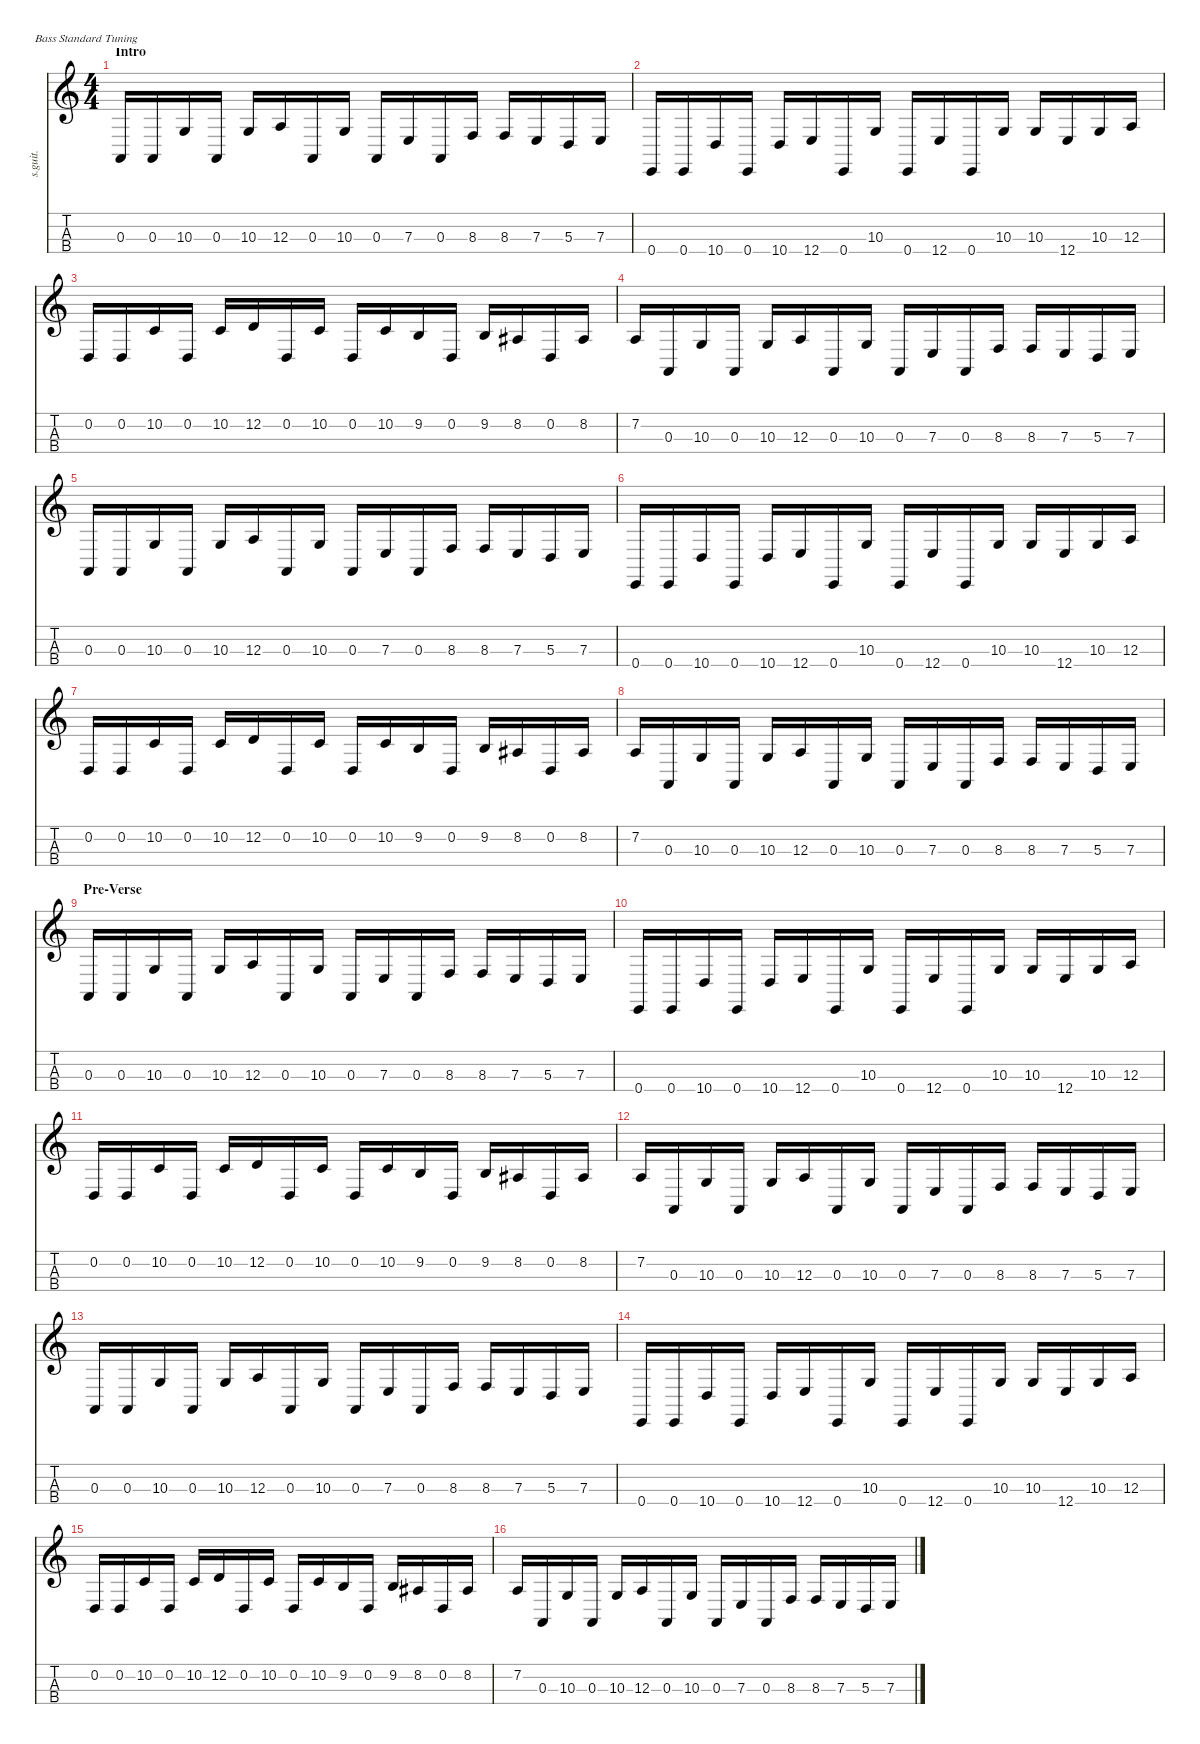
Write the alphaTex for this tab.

\defaultSystemsLayout 4
\hideDynamics
\bracketExtendMode nobrackets
\track ("Chris Wolstenholm - Bass" "s.guit.") {instrument electricbassfinger}
\staff {score tabs}
\tuning (G2 D2 A1 E1)
\ts (4 4)
\beaming (8 2 2 2 2)
\section ("" "Intro")
\tempo (93 hide)
\clef g2
\ks c
0.3.16{lyrics (0 "") lyrics (1 "") lyrics (2 "") lyrics (3 "") lyrics (4 "") dy f instrument electricbassfinger} 0.3.16{lyrics (0 "") lyrics (1 "") lyrics (2 "") lyrics (3 "") lyrics (4 "")} 10.3.16{lyrics (0 "") lyrics (1 "") lyrics (2 "") lyrics (3 "") lyrics (4 "")} 0.3.16{lyrics (0 "") lyrics (1 "") lyrics (2 "") lyrics (3 "") lyrics (4 "")} 10.3.16{lyrics (0 "") lyrics (1 "") lyrics (2 "") lyrics (3 "") lyrics (4 "")} 12.3.16{lyrics (0 "") lyrics (1 "") lyrics (2 "") lyrics (3 "") lyrics (4 "")} 0.3.16{lyrics (0 "") lyrics (1 "") lyrics (2 "") lyrics (3 "") lyrics (4 "")} 10.3.16{lyrics (0 "") lyrics (1 "") lyrics (2 "") lyrics (3 "") lyrics (4 "")} 0.3.16{lyrics (0 "") lyrics (1 "") lyrics (2 "") lyrics (3 "") lyrics (4 "")} 7.3.16{lyrics (0 "") lyrics (1 "") lyrics (2 "") lyrics (3 "") lyrics (4 "")} 0.3.16{lyrics (0 "") lyrics (1 "") lyrics (2 "") lyrics (3 "") lyrics (4 "")} 8.3.16{lyrics (0 "") lyrics (1 "") lyrics (2 "") lyrics (3 "") lyrics (4 "")} 8.3.16{lyrics (0 "") lyrics (1 "") lyrics (2 "") lyrics (3 "") lyrics (4 "")} 7.3.16{lyrics (0 "") lyrics (1 "") lyrics (2 "") lyrics (3 "") lyrics (4 "")} 5.3.16{lyrics (0 "") lyrics (1 "") lyrics (2 "") lyrics (3 "") lyrics (4 "")} 7.3.16{lyrics (0 "") lyrics (1 "") lyrics (2 "") lyrics (3 "") lyrics (4 "")} |
0.4.16{lyrics (0 "") lyrics (1 "") lyrics (2 "") lyrics (3 "") lyrics (4 "")} 0.4.16{lyrics (0 "") lyrics (1 "") lyrics (2 "") lyrics (3 "") lyrics (4 "")} 10.4.16{lyrics (0 "") lyrics (1 "") lyrics (2 "") lyrics (3 "") lyrics (4 "")} 0.4.16{lyrics (0 "") lyrics (1 "") lyrics (2 "") lyrics (3 "") lyrics (4 "")} 10.4.16{lyrics (0 "") lyrics (1 "") lyrics (2 "") lyrics (3 "") lyrics (4 "")} 12.4.16{lyrics (0 "") lyrics (1 "") lyrics (2 "") lyrics (3 "") lyrics (4 "")} 0.4.16{lyrics (0 "") lyrics (1 "") lyrics (2 "") lyrics (3 "") lyrics (4 "")} 10.3.16{lyrics (0 "") lyrics (1 "") lyrics (2 "") lyrics (3 "") lyrics (4 "")} 0.4.16{lyrics (0 "") lyrics (1 "") lyrics (2 "") lyrics (3 "") lyrics (4 "")} 12.4.16{lyrics (0 "") lyrics (1 "") lyrics (2 "") lyrics (3 "") lyrics (4 "")} 0.4.16{lyrics (0 "") lyrics (1 "") lyrics (2 "") lyrics (3 "") lyrics (4 "")} 10.3.16{lyrics (0 "") lyrics (1 "") lyrics (2 "") lyrics (3 "") lyrics (4 "")} 10.3.16{lyrics (0 "") lyrics (1 "") lyrics (2 "") lyrics (3 "") lyrics (4 "")} 12.4.16{lyrics (0 "") lyrics (1 "") lyrics (2 "") lyrics (3 "") lyrics (4 "")} 10.3.16{lyrics (0 "") lyrics (1 "") lyrics (2 "") lyrics (3 "") lyrics (4 "")} 12.3.16{lyrics (0 "") lyrics (1 "") lyrics (2 "") lyrics (3 "") lyrics (4 "")} |
0.2.16{lyrics (0 "") lyrics (1 "") lyrics (2 "") lyrics (3 "") lyrics (4 "")} 0.2.16{lyrics (0 "") lyrics (1 "") lyrics (2 "") lyrics (3 "") lyrics (4 "")} 10.2.16{lyrics (0 "") lyrics (1 "") lyrics (2 "") lyrics (3 "") lyrics (4 "")} 0.2.16{lyrics (0 "") lyrics (1 "") lyrics (2 "") lyrics (3 "") lyrics (4 "")} 10.2.16{lyrics (0 "") lyrics (1 "") lyrics (2 "") lyrics (3 "") lyrics (4 "")} 12.2.16{lyrics (0 "") lyrics (1 "") lyrics (2 "") lyrics (3 "") lyrics (4 "")} 0.2.16{lyrics (0 "") lyrics (1 "") lyrics (2 "") lyrics (3 "") lyrics (4 "")} 10.2.16{lyrics (0 "") lyrics (1 "") lyrics (2 "") lyrics (3 "") lyrics (4 "")} 0.2.16{lyrics (0 "") lyrics (1 "") lyrics (2 "") lyrics (3 "") lyrics (4 "")} 10.2.16{lyrics (0 "") lyrics (1 "") lyrics (2 "") lyrics (3 "") lyrics (4 "")} 9.2.16{lyrics (0 "") lyrics (1 "") lyrics (2 "") lyrics (3 "") lyrics (4 "")} 0.2.16{lyrics (0 "") lyrics (1 "") lyrics (2 "") lyrics (3 "") lyrics (4 "")} 9.2.16{lyrics (0 "") lyrics (1 "") lyrics (2 "") lyrics (3 "") lyrics (4 "")} 8.2{acc #}.16{lyrics (0 "") lyrics (1 "") lyrics (2 "") lyrics (3 "") lyrics (4 "")} 0.2.16{lyrics (0 "") lyrics (1 "") lyrics (2 "") lyrics (3 "") lyrics (4 "")} 8.2{acc #}.16{lyrics (0 "") lyrics (1 "") lyrics (2 "") lyrics (3 "") lyrics (4 "")} |
7.2.16{lyrics (0 "") lyrics (1 "") lyrics (2 "") lyrics (3 "") lyrics (4 "")} 0.3.16{lyrics (0 "") lyrics (1 "") lyrics (2 "") lyrics (3 "") lyrics (4 "")} 10.3.16{lyrics (0 "") lyrics (1 "") lyrics (2 "") lyrics (3 "") lyrics (4 "")} 0.3.16{lyrics (0 "") lyrics (1 "") lyrics (2 "") lyrics (3 "") lyrics (4 "")} 10.3.16{lyrics (0 "") lyrics (1 "") lyrics (2 "") lyrics (3 "") lyrics (4 "")} 12.3.16{lyrics (0 "") lyrics (1 "") lyrics (2 "") lyrics (3 "") lyrics (4 "")} 0.3.16{lyrics (0 "") lyrics (1 "") lyrics (2 "") lyrics (3 "") lyrics (4 "")} 10.3.16{lyrics (0 "") lyrics (1 "") lyrics (2 "") lyrics (3 "") lyrics (4 "")} 0.3.16{lyrics (0 "") lyrics (1 "") lyrics (2 "") lyrics (3 "") lyrics (4 "")} 7.3.16{lyrics (0 "") lyrics (1 "") lyrics (2 "") lyrics (3 "") lyrics (4 "")} 0.3.16{lyrics (0 "") lyrics (1 "") lyrics (2 "") lyrics (3 "") lyrics (4 "")} 8.3.16{lyrics (0 "") lyrics (1 "") lyrics (2 "") lyrics (3 "") lyrics (4 "")} 8.3.16{lyrics (0 "") lyrics (1 "") lyrics (2 "") lyrics (3 "") lyrics (4 "")} 7.3.16{lyrics (0 "") lyrics (1 "") lyrics (2 "") lyrics (3 "") lyrics (4 "")} 5.3.16{lyrics (0 "") lyrics (1 "") lyrics (2 "") lyrics (3 "") lyrics (4 "")} 7.3.16{lyrics (0 "") lyrics (1 "") lyrics (2 "") lyrics (3 "") lyrics (4 "")} |
0.3.16{lyrics (0 "") lyrics (1 "") lyrics (2 "") lyrics (3 "") lyrics (4 "")} 0.3.16{lyrics (0 "") lyrics (1 "") lyrics (2 "") lyrics (3 "") lyrics (4 "")} 10.3.16{lyrics (0 "") lyrics (1 "") lyrics (2 "") lyrics (3 "") lyrics (4 "")} 0.3.16{lyrics (0 "") lyrics (1 "") lyrics (2 "") lyrics (3 "") lyrics (4 "")} 10.3.16{lyrics (0 "") lyrics (1 "") lyrics (2 "") lyrics (3 "") lyrics (4 "")} 12.3.16{lyrics (0 "") lyrics (1 "") lyrics (2 "") lyrics (3 "") lyrics (4 "")} 0.3.16{lyrics (0 "") lyrics (1 "") lyrics (2 "") lyrics (3 "") lyrics (4 "")} 10.3.16{lyrics (0 "") lyrics (1 "") lyrics (2 "") lyrics (3 "") lyrics (4 "")} 0.3.16{lyrics (0 "") lyrics (1 "") lyrics (2 "") lyrics (3 "") lyrics (4 "")} 7.3.16{lyrics (0 "") lyrics (1 "") lyrics (2 "") lyrics (3 "") lyrics (4 "")} 0.3.16{lyrics (0 "") lyrics (1 "") lyrics (2 "") lyrics (3 "") lyrics (4 "")} 8.3.16{lyrics (0 "") lyrics (1 "") lyrics (2 "") lyrics (3 "") lyrics (4 "")} 8.3.16{lyrics (0 "") lyrics (1 "") lyrics (2 "") lyrics (3 "") lyrics (4 "")} 7.3.16{lyrics (0 "") lyrics (1 "") lyrics (2 "") lyrics (3 "") lyrics (4 "")} 5.3.16{lyrics (0 "") lyrics (1 "") lyrics (2 "") lyrics (3 "") lyrics (4 "")} 7.3.16{lyrics (0 "") lyrics (1 "") lyrics (2 "") lyrics (3 "") lyrics (4 "")} |
0.4.16{lyrics (0 "") lyrics (1 "") lyrics (2 "") lyrics (3 "") lyrics (4 "")} 0.4.16{lyrics (0 "") lyrics (1 "") lyrics (2 "") lyrics (3 "") lyrics (4 "")} 10.4.16{lyrics (0 "") lyrics (1 "") lyrics (2 "") lyrics (3 "") lyrics (4 "")} 0.4.16{lyrics (0 "") lyrics (1 "") lyrics (2 "") lyrics (3 "") lyrics (4 "")} 10.4.16{lyrics (0 "") lyrics (1 "") lyrics (2 "") lyrics (3 "") lyrics (4 "")} 12.4.16{lyrics (0 "") lyrics (1 "") lyrics (2 "") lyrics (3 "") lyrics (4 "")} 0.4.16{lyrics (0 "") lyrics (1 "") lyrics (2 "") lyrics (3 "") lyrics (4 "")} 10.3.16{lyrics (0 "") lyrics (1 "") lyrics (2 "") lyrics (3 "") lyrics (4 "")} 0.4.16{lyrics (0 "") lyrics (1 "") lyrics (2 "") lyrics (3 "") lyrics (4 "")} 12.4.16{lyrics (0 "") lyrics (1 "") lyrics (2 "") lyrics (3 "") lyrics (4 "")} 0.4.16{lyrics (0 "") lyrics (1 "") lyrics (2 "") lyrics (3 "") lyrics (4 "")} 10.3.16{lyrics (0 "") lyrics (1 "") lyrics (2 "") lyrics (3 "") lyrics (4 "")} 10.3.16{lyrics (0 "") lyrics (1 "") lyrics (2 "") lyrics (3 "") lyrics (4 "")} 12.4.16{lyrics (0 "") lyrics (1 "") lyrics (2 "") lyrics (3 "") lyrics (4 "")} 10.3.16{lyrics (0 "") lyrics (1 "") lyrics (2 "") lyrics (3 "") lyrics (4 "")} 12.3.16{lyrics (0 "") lyrics (1 "") lyrics (2 "") lyrics (3 "") lyrics (4 "")} |
0.2.16{lyrics (0 "") lyrics (1 "") lyrics (2 "") lyrics (3 "") lyrics (4 "")} 0.2.16{lyrics (0 "") lyrics (1 "") lyrics (2 "") lyrics (3 "") lyrics (4 "")} 10.2.16{lyrics (0 "") lyrics (1 "") lyrics (2 "") lyrics (3 "") lyrics (4 "")} 0.2.16{lyrics (0 "") lyrics (1 "") lyrics (2 "") lyrics (3 "") lyrics (4 "")} 10.2.16{lyrics (0 "") lyrics (1 "") lyrics (2 "") lyrics (3 "") lyrics (4 "")} 12.2.16{lyrics (0 "") lyrics (1 "") lyrics (2 "") lyrics (3 "") lyrics (4 "")} 0.2.16{lyrics (0 "") lyrics (1 "") lyrics (2 "") lyrics (3 "") lyrics (4 "")} 10.2.16{lyrics (0 "") lyrics (1 "") lyrics (2 "") lyrics (3 "") lyrics (4 "")} 0.2.16{lyrics (0 "") lyrics (1 "") lyrics (2 "") lyrics (3 "") lyrics (4 "")} 10.2.16{lyrics (0 "") lyrics (1 "") lyrics (2 "") lyrics (3 "") lyrics (4 "")} 9.2.16{lyrics (0 "") lyrics (1 "") lyrics (2 "") lyrics (3 "") lyrics (4 "")} 0.2.16{lyrics (0 "") lyrics (1 "") lyrics (2 "") lyrics (3 "") lyrics (4 "")} 9.2.16{lyrics (0 "") lyrics (1 "") lyrics (2 "") lyrics (3 "") lyrics (4 "")} 8.2{acc #}.16{lyrics (0 "") lyrics (1 "") lyrics (2 "") lyrics (3 "") lyrics (4 "")} 0.2.16{lyrics (0 "") lyrics (1 "") lyrics (2 "") lyrics (3 "") lyrics (4 "")} 8.2{acc #}.16{lyrics (0 "") lyrics (1 "") lyrics (2 "") lyrics (3 "") lyrics (4 "")} |
7.2.16{lyrics (0 "") lyrics (1 "") lyrics (2 "") lyrics (3 "") lyrics (4 "")} 0.3.16{lyrics (0 "") lyrics (1 "") lyrics (2 "") lyrics (3 "") lyrics (4 "")} 10.3.16{lyrics (0 "") lyrics (1 "") lyrics (2 "") lyrics (3 "") lyrics (4 "")} 0.3.16{lyrics (0 "") lyrics (1 "") lyrics (2 "") lyrics (3 "") lyrics (4 "")} 10.3.16{lyrics (0 "") lyrics (1 "") lyrics (2 "") lyrics (3 "") lyrics (4 "")} 12.3.16{lyrics (0 "") lyrics (1 "") lyrics (2 "") lyrics (3 "") lyrics (4 "")} 0.3.16{lyrics (0 "") lyrics (1 "") lyrics (2 "") lyrics (3 "") lyrics (4 "")} 10.3.16{lyrics (0 "") lyrics (1 "") lyrics (2 "") lyrics (3 "") lyrics (4 "")} 0.3.16{lyrics (0 "") lyrics (1 "") lyrics (2 "") lyrics (3 "") lyrics (4 "")} 7.3.16{lyrics (0 "") lyrics (1 "") lyrics (2 "") lyrics (3 "") lyrics (4 "")} 0.3.16{lyrics (0 "") lyrics (1 "") lyrics (2 "") lyrics (3 "") lyrics (4 "")} 8.3.16{lyrics (0 "") lyrics (1 "") lyrics (2 "") lyrics (3 "") lyrics (4 "")} 8.3.16{lyrics (0 "") lyrics (1 "") lyrics (2 "") lyrics (3 "") lyrics (4 "")} 7.3.16{lyrics (0 "") lyrics (1 "") lyrics (2 "") lyrics (3 "") lyrics (4 "")} 5.3.16{lyrics (0 "") lyrics (1 "") lyrics (2 "") lyrics (3 "") lyrics (4 "")} 7.3.16{lyrics (0 "") lyrics (1 "") lyrics (2 "") lyrics (3 "") lyrics (4 "")} |
\section ("" "Pre-Verse")
0.3.16{lyrics (0 "") lyrics (1 "") lyrics (2 "") lyrics (3 "") lyrics (4 "")} 0.3.16{lyrics (0 "") lyrics (1 "") lyrics (2 "") lyrics (3 "") lyrics (4 "")} 10.3.16{lyrics (0 "") lyrics (1 "") lyrics (2 "") lyrics (3 "") lyrics (4 "")} 0.3.16{lyrics (0 "") lyrics (1 "") lyrics (2 "") lyrics (3 "") lyrics (4 "")} 10.3.16{lyrics (0 "") lyrics (1 "") lyrics (2 "") lyrics (3 "") lyrics (4 "")} 12.3.16{lyrics (0 "") lyrics (1 "") lyrics (2 "") lyrics (3 "") lyrics (4 "")} 0.3.16{lyrics (0 "") lyrics (1 "") lyrics (2 "") lyrics (3 "") lyrics (4 "")} 10.3.16{lyrics (0 "") lyrics (1 "") lyrics (2 "") lyrics (3 "") lyrics (4 "")} 0.3.16{lyrics (0 "") lyrics (1 "") lyrics (2 "") lyrics (3 "") lyrics (4 "")} 7.3.16{lyrics (0 "") lyrics (1 "") lyrics (2 "") lyrics (3 "") lyrics (4 "")} 0.3.16{lyrics (0 "") lyrics (1 "") lyrics (2 "") lyrics (3 "") lyrics (4 "")} 8.3.16{lyrics (0 "") lyrics (1 "") lyrics (2 "") lyrics (3 "") lyrics (4 "")} 8.3.16{lyrics (0 "") lyrics (1 "") lyrics (2 "") lyrics (3 "") lyrics (4 "")} 7.3.16{lyrics (0 "") lyrics (1 "") lyrics (2 "") lyrics (3 "") lyrics (4 "")} 5.3.16{lyrics (0 "") lyrics (1 "") lyrics (2 "") lyrics (3 "") lyrics (4 "")} 7.3.16{lyrics (0 "") lyrics (1 "") lyrics (2 "") lyrics (3 "") lyrics (4 "")} |
0.4.16{lyrics (0 "") lyrics (1 "") lyrics (2 "") lyrics (3 "") lyrics (4 "")} 0.4.16{lyrics (0 "") lyrics (1 "") lyrics (2 "") lyrics (3 "") lyrics (4 "")} 10.4.16{lyrics (0 "") lyrics (1 "") lyrics (2 "") lyrics (3 "") lyrics (4 "")} 0.4.16{lyrics (0 "") lyrics (1 "") lyrics (2 "") lyrics (3 "") lyrics (4 "")} 10.4.16{lyrics (0 "") lyrics (1 "") lyrics (2 "") lyrics (3 "") lyrics (4 "")} 12.4.16{lyrics (0 "") lyrics (1 "") lyrics (2 "") lyrics (3 "") lyrics (4 "")} 0.4.16{lyrics (0 "") lyrics (1 "") lyrics (2 "") lyrics (3 "") lyrics (4 "")} 10.3.16{lyrics (0 "") lyrics (1 "") lyrics (2 "") lyrics (3 "") lyrics (4 "")} 0.4.16{lyrics (0 "") lyrics (1 "") lyrics (2 "") lyrics (3 "") lyrics (4 "")} 12.4.16{lyrics (0 "") lyrics (1 "") lyrics (2 "") lyrics (3 "") lyrics (4 "")} 0.4.16{lyrics (0 "") lyrics (1 "") lyrics (2 "") lyrics (3 "") lyrics (4 "")} 10.3.16{lyrics (0 "") lyrics (1 "") lyrics (2 "") lyrics (3 "") lyrics (4 "")} 10.3.16{lyrics (0 "") lyrics (1 "") lyrics (2 "") lyrics (3 "") lyrics (4 "")} 12.4.16{lyrics (0 "") lyrics (1 "") lyrics (2 "") lyrics (3 "") lyrics (4 "")} 10.3.16{lyrics (0 "") lyrics (1 "") lyrics (2 "") lyrics (3 "") lyrics (4 "")} 12.3.16{lyrics (0 "") lyrics (1 "") lyrics (2 "") lyrics (3 "") lyrics (4 "")} |
0.2.16{lyrics (0 "") lyrics (1 "") lyrics (2 "") lyrics (3 "") lyrics (4 "")} 0.2.16{lyrics (0 "") lyrics (1 "") lyrics (2 "") lyrics (3 "") lyrics (4 "")} 10.2.16{lyrics (0 "") lyrics (1 "") lyrics (2 "") lyrics (3 "") lyrics (4 "")} 0.2.16{lyrics (0 "") lyrics (1 "") lyrics (2 "") lyrics (3 "") lyrics (4 "")} 10.2.16{lyrics (0 "") lyrics (1 "") lyrics (2 "") lyrics (3 "") lyrics (4 "")} 12.2.16{lyrics (0 "") lyrics (1 "") lyrics (2 "") lyrics (3 "") lyrics (4 "")} 0.2.16{lyrics (0 "") lyrics (1 "") lyrics (2 "") lyrics (3 "") lyrics (4 "")} 10.2.16{lyrics (0 "") lyrics (1 "") lyrics (2 "") lyrics (3 "") lyrics (4 "")} 0.2.16{lyrics (0 "") lyrics (1 "") lyrics (2 "") lyrics (3 "") lyrics (4 "")} 10.2.16{lyrics (0 "") lyrics (1 "") lyrics (2 "") lyrics (3 "") lyrics (4 "")} 9.2.16{lyrics (0 "") lyrics (1 "") lyrics (2 "") lyrics (3 "") lyrics (4 "")} 0.2.16{lyrics (0 "") lyrics (1 "") lyrics (2 "") lyrics (3 "") lyrics (4 "")} 9.2.16{lyrics (0 "") lyrics (1 "") lyrics (2 "") lyrics (3 "") lyrics (4 "")} 8.2{acc #}.16{lyrics (0 "") lyrics (1 "") lyrics (2 "") lyrics (3 "") lyrics (4 "")} 0.2.16{lyrics (0 "") lyrics (1 "") lyrics (2 "") lyrics (3 "") lyrics (4 "")} 8.2{acc #}.16{lyrics (0 "") lyrics (1 "") lyrics (2 "") lyrics (3 "") lyrics (4 "")} |
7.2.16{lyrics (0 "") lyrics (1 "") lyrics (2 "") lyrics (3 "") lyrics (4 "")} 0.3.16{lyrics (0 "") lyrics (1 "") lyrics (2 "") lyrics (3 "") lyrics (4 "")} 10.3.16{lyrics (0 "") lyrics (1 "") lyrics (2 "") lyrics (3 "") lyrics (4 "")} 0.3.16{lyrics (0 "") lyrics (1 "") lyrics (2 "") lyrics (3 "") lyrics (4 "")} 10.3.16{lyrics (0 "") lyrics (1 "") lyrics (2 "") lyrics (3 "") lyrics (4 "")} 12.3.16{lyrics (0 "") lyrics (1 "") lyrics (2 "") lyrics (3 "") lyrics (4 "")} 0.3.16{lyrics (0 "") lyrics (1 "") lyrics (2 "") lyrics (3 "") lyrics (4 "")} 10.3.16{lyrics (0 "") lyrics (1 "") lyrics (2 "") lyrics (3 "") lyrics (4 "")} 0.3.16{lyrics (0 "") lyrics (1 "") lyrics (2 "") lyrics (3 "") lyrics (4 "")} 7.3.16{lyrics (0 "") lyrics (1 "") lyrics (2 "") lyrics (3 "") lyrics (4 "")} 0.3.16{lyrics (0 "") lyrics (1 "") lyrics (2 "") lyrics (3 "") lyrics (4 "")} 8.3.16{lyrics (0 "") lyrics (1 "") lyrics (2 "") lyrics (3 "") lyrics (4 "")} 8.3.16{lyrics (0 "") lyrics (1 "") lyrics (2 "") lyrics (3 "") lyrics (4 "")} 7.3.16{lyrics (0 "") lyrics (1 "") lyrics (2 "") lyrics (3 "") lyrics (4 "")} 5.3.16{lyrics (0 "") lyrics (1 "") lyrics (2 "") lyrics (3 "") lyrics (4 "")} 7.3.16{lyrics (0 "") lyrics (1 "") lyrics (2 "") lyrics (3 "") lyrics (4 "")} |
0.3.16{lyrics (0 "") lyrics (1 "") lyrics (2 "") lyrics (3 "") lyrics (4 "")} 0.3.16{lyrics (0 "") lyrics (1 "") lyrics (2 "") lyrics (3 "") lyrics (4 "")} 10.3.16{lyrics (0 "") lyrics (1 "") lyrics (2 "") lyrics (3 "") lyrics (4 "")} 0.3.16{lyrics (0 "") lyrics (1 "") lyrics (2 "") lyrics (3 "") lyrics (4 "")} 10.3.16{lyrics (0 "") lyrics (1 "") lyrics (2 "") lyrics (3 "") lyrics (4 "")} 12.3.16{lyrics (0 "") lyrics (1 "") lyrics (2 "") lyrics (3 "") lyrics (4 "")} 0.3.16{lyrics (0 "") lyrics (1 "") lyrics (2 "") lyrics (3 "") lyrics (4 "")} 10.3.16{lyrics (0 "") lyrics (1 "") lyrics (2 "") lyrics (3 "") lyrics (4 "")} 0.3.16{lyrics (0 "") lyrics (1 "") lyrics (2 "") lyrics (3 "") lyrics (4 "")} 7.3.16{lyrics (0 "") lyrics (1 "") lyrics (2 "") lyrics (3 "") lyrics (4 "")} 0.3.16{lyrics (0 "") lyrics (1 "") lyrics (2 "") lyrics (3 "") lyrics (4 "")} 8.3.16{lyrics (0 "") lyrics (1 "") lyrics (2 "") lyrics (3 "") lyrics (4 "")} 8.3.16{lyrics (0 "") lyrics (1 "") lyrics (2 "") lyrics (3 "") lyrics (4 "")} 7.3.16{lyrics (0 "") lyrics (1 "") lyrics (2 "") lyrics (3 "") lyrics (4 "")} 5.3.16{lyrics (0 "") lyrics (1 "") lyrics (2 "") lyrics (3 "") lyrics (4 "")} 7.3.16{lyrics (0 "") lyrics (1 "") lyrics (2 "") lyrics (3 "") lyrics (4 "")} |
0.4.16{lyrics (0 "") lyrics (1 "") lyrics (2 "") lyrics (3 "") lyrics (4 "")} 0.4.16{lyrics (0 "") lyrics (1 "") lyrics (2 "") lyrics (3 "") lyrics (4 "")} 10.4.16{lyrics (0 "") lyrics (1 "") lyrics (2 "") lyrics (3 "") lyrics (4 "")} 0.4.16{lyrics (0 "") lyrics (1 "") lyrics (2 "") lyrics (3 "") lyrics (4 "")} 10.4.16{lyrics (0 "") lyrics (1 "") lyrics (2 "") lyrics (3 "") lyrics (4 "")} 12.4.16{lyrics (0 "") lyrics (1 "") lyrics (2 "") lyrics (3 "") lyrics (4 "")} 0.4.16{lyrics (0 "") lyrics (1 "") lyrics (2 "") lyrics (3 "") lyrics (4 "")} 10.3.16{lyrics (0 "") lyrics (1 "") lyrics (2 "") lyrics (3 "") lyrics (4 "")} 0.4.16{lyrics (0 "") lyrics (1 "") lyrics (2 "") lyrics (3 "") lyrics (4 "")} 12.4.16{lyrics (0 "") lyrics (1 "") lyrics (2 "") lyrics (3 "") lyrics (4 "")} 0.4.16{lyrics (0 "") lyrics (1 "") lyrics (2 "") lyrics (3 "") lyrics (4 "")} 10.3.16{lyrics (0 "") lyrics (1 "") lyrics (2 "") lyrics (3 "") lyrics (4 "")} 10.3.16{lyrics (0 "") lyrics (1 "") lyrics (2 "") lyrics (3 "") lyrics (4 "")} 12.4.16{lyrics (0 "") lyrics (1 "") lyrics (2 "") lyrics (3 "") lyrics (4 "")} 10.3.16{lyrics (0 "") lyrics (1 "") lyrics (2 "") lyrics (3 "") lyrics (4 "")} 12.3.16{lyrics (0 "") lyrics (1 "") lyrics (2 "") lyrics (3 "") lyrics (4 "")} |
0.2.16{lyrics (0 "") lyrics (1 "") lyrics (2 "") lyrics (3 "") lyrics (4 "")} 0.2.16{lyrics (0 "") lyrics (1 "") lyrics (2 "") lyrics (3 "") lyrics (4 "")} 10.2.16{lyrics (0 "") lyrics (1 "") lyrics (2 "") lyrics (3 "") lyrics (4 "")} 0.2.16{lyrics (0 "") lyrics (1 "") lyrics (2 "") lyrics (3 "") lyrics (4 "")} 10.2.16{lyrics (0 "") lyrics (1 "") lyrics (2 "") lyrics (3 "") lyrics (4 "")} 12.2.16{lyrics (0 "") lyrics (1 "") lyrics (2 "") lyrics (3 "") lyrics (4 "")} 0.2.16{lyrics (0 "") lyrics (1 "") lyrics (2 "") lyrics (3 "") lyrics (4 "")} 10.2.16{lyrics (0 "") lyrics (1 "") lyrics (2 "") lyrics (3 "") lyrics (4 "")} 0.2.16{lyrics (0 "") lyrics (1 "") lyrics (2 "") lyrics (3 "") lyrics (4 "")} 10.2.16{lyrics (0 "") lyrics (1 "") lyrics (2 "") lyrics (3 "") lyrics (4 "")} 9.2.16{lyrics (0 "") lyrics (1 "") lyrics (2 "") lyrics (3 "") lyrics (4 "")} 0.2.16{lyrics (0 "") lyrics (1 "") lyrics (2 "") lyrics (3 "") lyrics (4 "")} 9.2.16{lyrics (0 "") lyrics (1 "") lyrics (2 "") lyrics (3 "") lyrics (4 "")} 8.2{acc #}.16{lyrics (0 "") lyrics (1 "") lyrics (2 "") lyrics (3 "") lyrics (4 "")} 0.2.16{lyrics (0 "") lyrics (1 "") lyrics (2 "") lyrics (3 "") lyrics (4 "")} 8.2{acc #}.16{lyrics (0 "") lyrics (1 "") lyrics (2 "") lyrics (3 "") lyrics (4 "")} |
7.2.16{lyrics (0 "") lyrics (1 "") lyrics (2 "") lyrics (3 "") lyrics (4 "")} 0.3.16{lyrics (0 "") lyrics (1 "") lyrics (2 "") lyrics (3 "") lyrics (4 "")} 10.3.16{lyrics (0 "") lyrics (1 "") lyrics (2 "") lyrics (3 "") lyrics (4 "")} 0.3.16{lyrics (0 "") lyrics (1 "") lyrics (2 "") lyrics (3 "") lyrics (4 "")} 10.3.16{lyrics (0 "") lyrics (1 "") lyrics (2 "") lyrics (3 "") lyrics (4 "")} 12.3.16{lyrics (0 "") lyrics (1 "") lyrics (2 "") lyrics (3 "") lyrics (4 "")} 0.3.16{lyrics (0 "") lyrics (1 "") lyrics (2 "") lyrics (3 "") lyrics (4 "")} 10.3.16{lyrics (0 "") lyrics (1 "") lyrics (2 "") lyrics (3 "") lyrics (4 "")} 0.3.16{lyrics (0 "") lyrics (1 "") lyrics (2 "") lyrics (3 "") lyrics (4 "")} 7.3.16{lyrics (0 "") lyrics (1 "") lyrics (2 "") lyrics (3 "") lyrics (4 "")} 0.3.16{lyrics (0 "") lyrics (1 "") lyrics (2 "") lyrics (3 "") lyrics (4 "")} 8.3.16{lyrics (0 "") lyrics (1 "") lyrics (2 "") lyrics (3 "") lyrics (4 "")} 8.3.16{lyrics (0 "") lyrics (1 "") lyrics (2 "") lyrics (3 "") lyrics (4 "")} 7.3.16{lyrics (0 "") lyrics (1 "") lyrics (2 "") lyrics (3 "") lyrics (4 "")} 5.3.16{lyrics (0 "") lyrics (1 "") lyrics (2 "") lyrics (3 "") lyrics (4 "")} 7.3.16{lyrics (0 "") lyrics (1 "") lyrics (2 "") lyrics (3 "") lyrics (4 "")}
